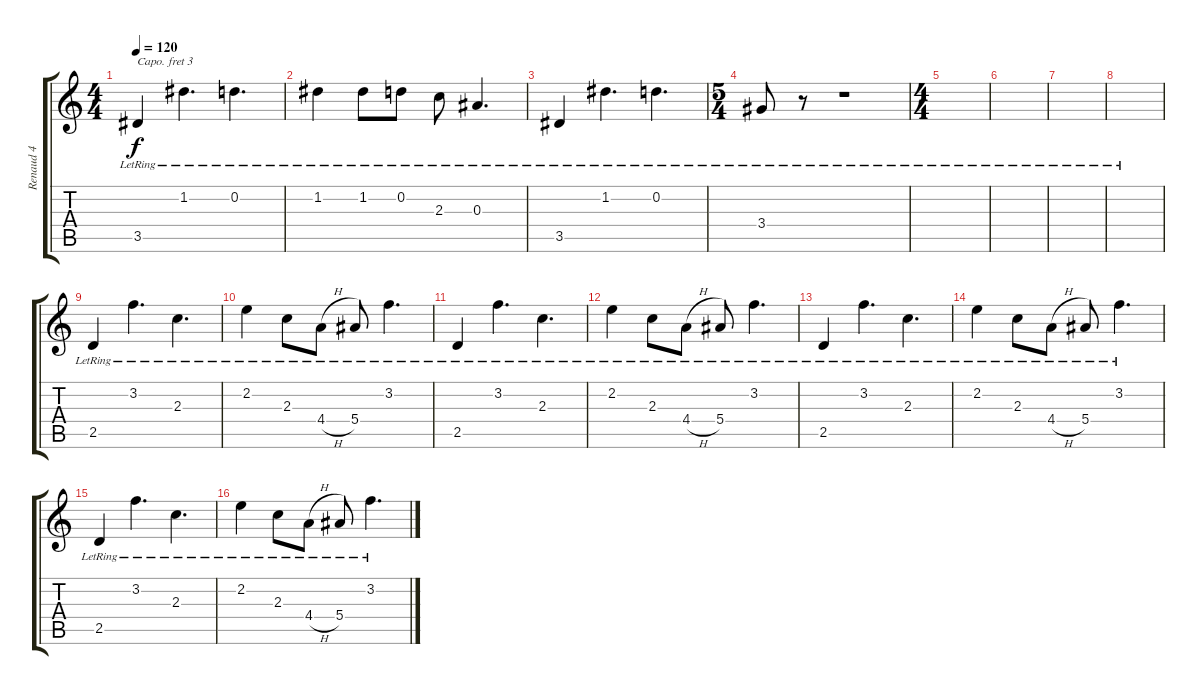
\track ("Renaud 4" "Renaud 4") {instrument electricguitarclean}
\staff {score tabs}
\capo 3
\tuning (E4 B3 G3 D3 A2 E2) {hide}
\ts (4 4)
\tempo 120
\clef g2
\ks c
3.5{lr}.4{dy f} 1.2{lr}.4{d} 0.2{lr}.4{d} |
1.2{lr}.4 1.2{lr}.8 0.2{lr}.8 2.3{lr}.8 0.3{lr}.4{d} |
3.5{lr}.4 1.2{lr}.4{d} 0.2{lr}.4{d} |
\ts (5 4)
3.4{lr}.8 r.8 r.1 |
\ts (4 4)
|
|
|
|
2.5{lr}.4 3.2{lr}.4{d} 2.3{lr}.4{d} |
2.2{lr}.4 2.3{lr}.8 4.4{h lr}.8 5.4{lr}.8 3.2{lr}.4{d} |
2.5{lr}.4 3.2{lr}.4{d} 2.3{lr}.4{d} |
2.2{lr}.4 2.3{lr}.8 4.4{h lr}.8 5.4{lr}.8 3.2{lr}.4{d} |
2.5{lr}.4 3.2{lr}.4{d} 2.3{lr}.4{d} |
2.2{lr}.4 2.3{lr}.8 4.4{h lr}.8 5.4{lr}.8 3.2{lr}.4{d} |
2.5{lr}.4 3.2{lr}.4{d} 2.3{lr}.4{d} |
2.2{lr}.4 2.3{lr}.8 4.4{h lr}.8 5.4{lr}.8 3.2{lr}.4{d}
